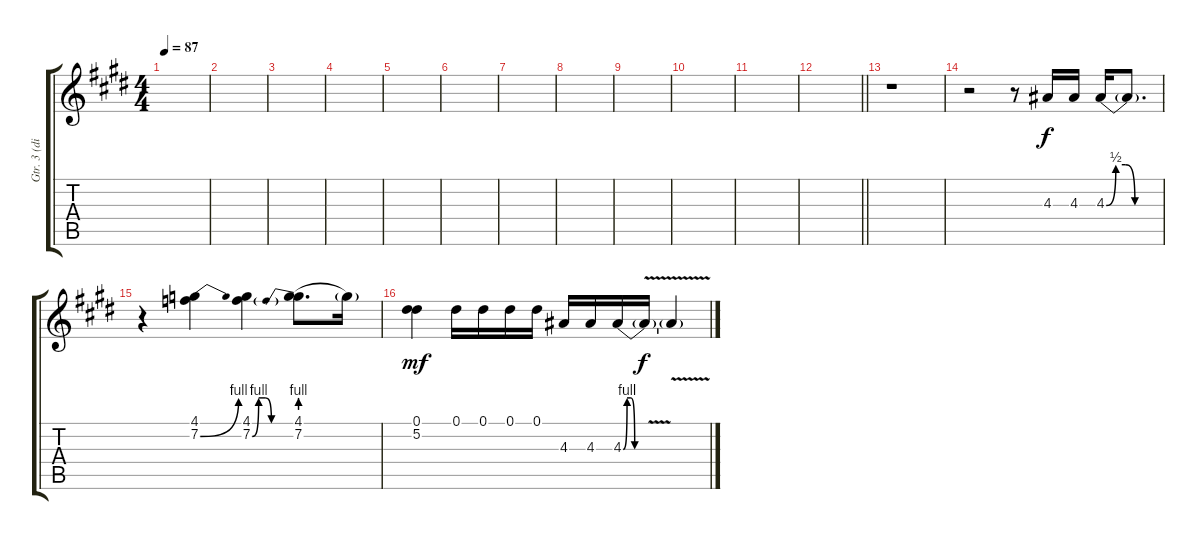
\track ("Gtr. 3 (dist.)" "Gtr. 3 (di") {instrument overdrivenguitar}
\staff {score tabs}
\tuning (Eb4 Bb3 Gb3 Db3 Ab2 Eb2) {hide}
\ts (4 4)
\tempo 87
\clef g2
\ks e
|
|
|
|
|
|
|
|
|
|
|
\barLineRight lightlight
|
r.1 |
r.2 r.8 4.3.16 4.3.16 4.3{be (custom 0 0 10 2 20 2 30 0 60 0)}.16 4.3{t}.8{d} |
r.4 (4.1 7.2{be (bend 0 0 60 4)}).4 (4.1 7.2{be (custom 0 0 10 4 20 4 30 0 60 0)}).4 (4.1 7.2{be (prebend 0 4 60 4)}).8{d} 7.2{t}.16{dy f} |
(0.1 5.2).4{dy mf} 0.1.16 0.1.16 0.1.16 0.1.16 4.3.16 4.3.16 4.3{be (custom 0 0 10 4 20 4 30 0 60 0)}.16 4.3{v t}.16{dy f} 4.3{t}.4
